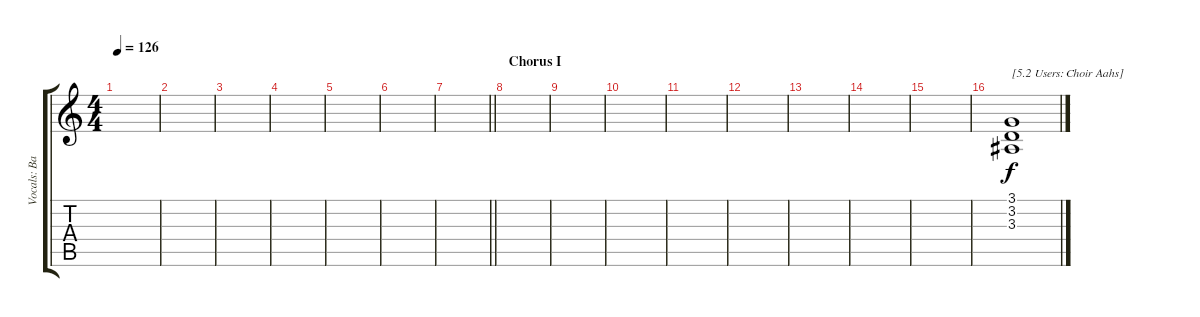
\track ("Vocals: Band" "Vocals: Ba") {instrument choiraahs}
\staff {score tabs}
\tuning (E4 B3 G3 D3 A2 E2) {hide}
\ts (4 4)
\tempo 126
\clef g2
\ks c
|
|
|
|
|
|
\barLineRight lightlight
|
\section ("" "Chorus I")
|
|
|
|
|
|
|
|
(3.1 3.2 3.3).1{txt "[5.2 Users: Choir Aahs]"}
